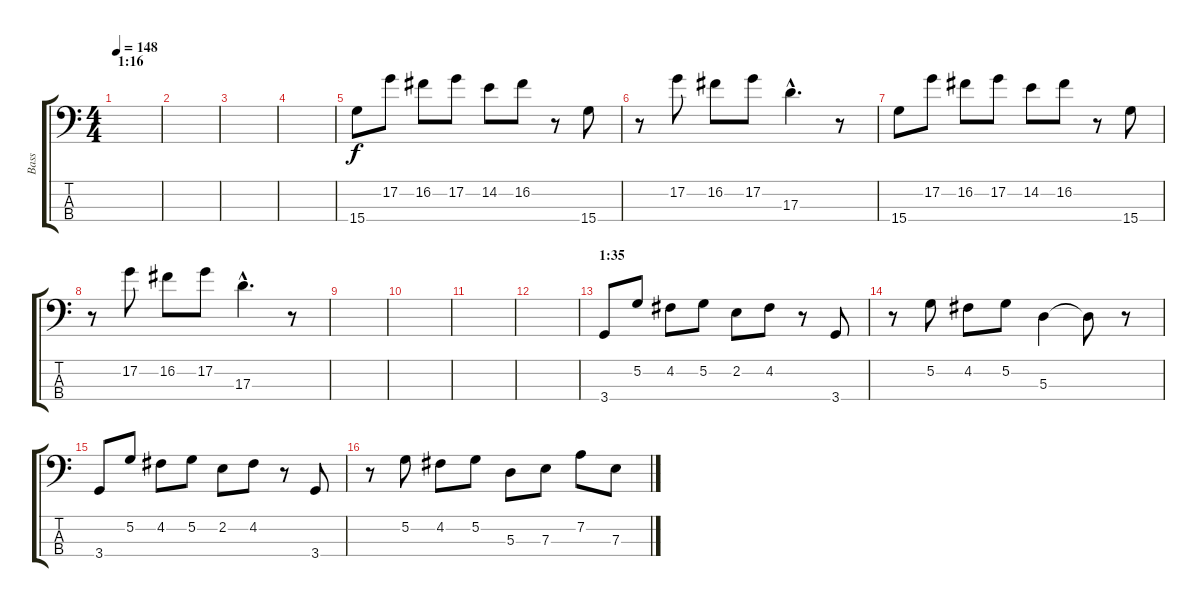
\track ("Bass" "Bass") {instrument electricbasspick}
\staff {score tabs}
\tuning (G2 D2 A1 E1) {hide}
\ts (4 4)
\section ("" "1:16")
\tempo 148
\clef f4
\ks c
|
|
|
|
15.4.8 17.2.8 16.2.8 17.2.8 14.2.8 16.2.8 r.8 15.4.8 |
r.8 17.2.8 16.2.8 17.2.8 17.3{hac}.4{d} r.8 |
15.4.8 17.2.8 16.2.8 17.2.8 14.2.8 16.2.8 r.8 15.4.8 |
r.8 17.2.8 16.2.8 17.2.8 17.3{hac}.4{d} r.8 |
|
|
|
|
\section ("" "1:35")
3.4.8 5.2.8 4.2.8 5.2.8 2.2.8 4.2.8 r.8 3.4.8 |
r.8 5.2.8 4.2.8 5.2.8 5.3.4 5.3{t}.8 r.8 |
3.4.8 5.2.8 4.2.8 5.2.8 2.2.8 4.2.8 r.8 3.4.8 |
r.8 5.2.8 4.2.8 5.2.8 5.3.8 7.3.8 7.2.8 7.3.8
